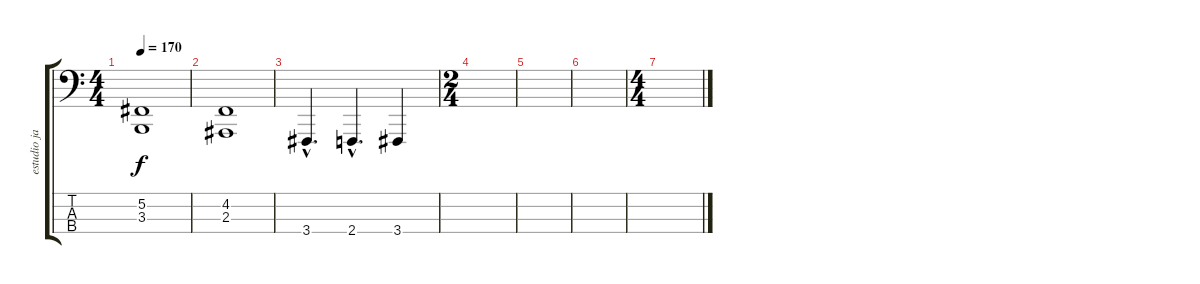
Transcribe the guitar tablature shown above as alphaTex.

\track ("estudio jaime" "estudio ja") {instrument cello}
\staff {score tabs}
\tuning (Gb2 Db2 Ab1 Eb1) {hide}
\ts (4 4)
\tempo 170
\clef f4
\ks c
(5.2 3.3).1{dy f} |
(4.2 2.3).1 |
3.4{hac}.4{d} 2.4{hac}.4{d} 3.4.4 |
\ts (2 4)
|
|
|
\ts (4 4)
